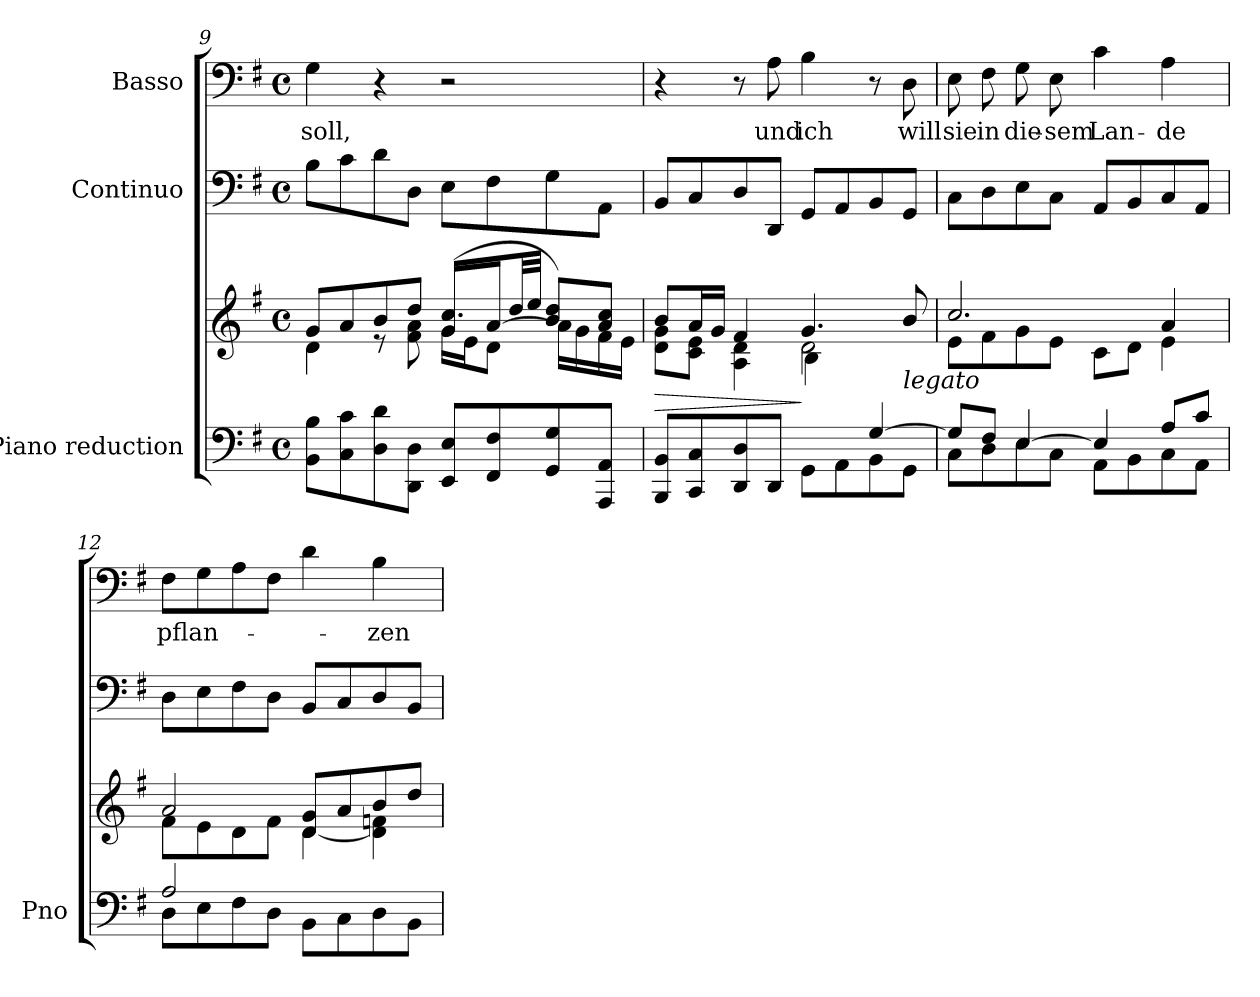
**kern	**kern	**dynam	**kern	**kern	**text
*part3	*part3	*part3	*part2	*part1	*part1
*staff4	*staff3	*staff3/4	*staff2	*staff1	*staff1
*I"Piano reduction	*	*	*I"Continuo	*I"Basso	*
*I'Pno	*	*	*	*	*
*clefF4	*clefG2	*	*clefF4	*clefF4	*
*k[f#]	*k[f#]	*	*k[f#]	*k[f#]	*
*M4/4	*M4/4	*	*M4/4	*M4/4	*
*met(c)	*met(c)	*	*met(c)	*met(c)	*
=9	=9	=9	=9	=9	=9
*	*^	*	*	*	*
*	*	*^	*	*	*	*
!	!	!	!	!	!	!	!LO:LY:b
8BB\ 8B\L	8g/L	4d\	2ryy	.	8B\L	4G\	soll,
8C\ 8c\	8a/	.	.	.	8c\	.	.
8D\ 8d\	8b/	8re	.	.	8d\	4r	.
8DD\ 8D\J	8dd/J	8f#\ 8a\	.	.	8D\J	.	.
8EE/ 8E/L	(>8.cc/L	16g\LL	8g/L	.	8E\L	2r	.
.	.	16e\J	.	.	.	.	.
8FF#/ 8F#/	.	8d\J	[8a/J	.	8F#\	.	.
.	32dd/LL	.	.	.	.	.	.
.	32ee/JJJ	.	.	.	.	.	.
8GG/ 8G/	8b/ 8dd/L)	16a\LL]	4ryy	.	8G\	.	.
.	.	16g\	.	.	.	.	.
8AAA/ 8AA/J	8a/ 8cc/J	16f#\	.	.	8AA\J	.	.
.	.	16e\JJ	.	.	.	.	.
=10	=10	=10	=10	=10	=10	=10	=10
*^	*	*	*	*	*	*	*
!	!	!	!	!	!LO:HP:b	!	!	!
8BBB/ 8BB/L	2ryy	8b/L	8d\ 8g\L	2ryy	>	8BB/L	4r	.
8CC/ 8C/	.	16a/L	8c\ 8e\J	.	.	8C/	.	.
.	.	16g/JJ	.	.	.	.	.	.
8DD/ 8D/	.	4f#/	4A\ 4d\	.	.	8D/	8r	.
!	!	!	!	!	!	!	!	!LO:LY:b
8DD/J	.	.	.	.	.	8DD/J	8A\	und
!	!	!	!	!	!	!	!	!LO:LY:b
4ryy	8GG\L	4.g/	2d\	4B\	]	8GG/L	4B\	ich
.	8AA\	.	.	.	.	8AA/	.	.
[4G/	8BB\	.	.	4ryy	.	8BB/	8r	.
!	!	!LO:TX:b:i:t=legato	!	!	!	!	!	!
!	!	!	!	!	!	!	!	!LO:LY:b
.	8GG\J	8b/	.	.	.	8GG/J	8D\	will
*	*	*	*v	*v	*	*	*	*
=11	=11	=11	=11	=11	=11	=11	=11
!	!	!	!	!	!	!	!LO:LY:b
8G/L]	8C\L	2.cc/	8e\L	.	8C\L	8E\	sie
!	!	!	!	!	!	!	!LO:LY:b
8F#/J	8D\	.	8f#\	.	8D\	8F#\	in
!	!	!	!	!	!	!	!LO:LY:b
[4E/	8E\	.	8g\	.	8E\	8G\	die-
!	!	!	!	!	!	!	!LO:LY:b
.	8C\J	.	8e\J	.	8C\J	8E\	-sem
!	!	!	!	!	!	!	!LO:LY:b
4E/]	8AA\L	.	8c\L	.	8AA/L	4c\	Lan-
.	8BB\	.	8d\J	.	8BB/	.	.
!	!	!	!	!	!	!	!LO:LY:b
8A/L	8C\	4a/	4e\	.	8C/	4A\	-de
8c/J	8AA\J	.	.	.	8AA/J	.	.
=12	=12	=12	=12	=12	=12	=12	=12
*	*	*	*^	*	*	*	*
!	!	!	!	!	!	!	!	!LO:LY:b
2A/	8D\L	2a/	8f#\L	2ryy	.	8D\L	8F#\L	pflan-
.	8E\	.	8e\	.	.	8E\	8G\	.
.	8F#\	.	8d\	.	.	8F#\	8A\	.
.	8D\J	.	8f#\J	.	.	8D\J	8F#\J	.
4ryy	8BB\L	8g/L	[4d\	4d/	.	8BB/L	4d\	.
.	8C\	8a/	.	.	.	8C/	.	.
!	!	!	!	!	!	!	!	!LO:LY:b
4ryy	8D\	8b/	4d\] 4fn\	4ryy	.	8D/	4B\	zen
.	8BB\J	8dd/J	.	.	.	8BB/J	.	.
*v	*v	*	*	*	*	*	*	*
*	*v	*v	*v	*	*	*	*
=	=	=	=	=	=
*-	*-	*-	*-	*-	*-
